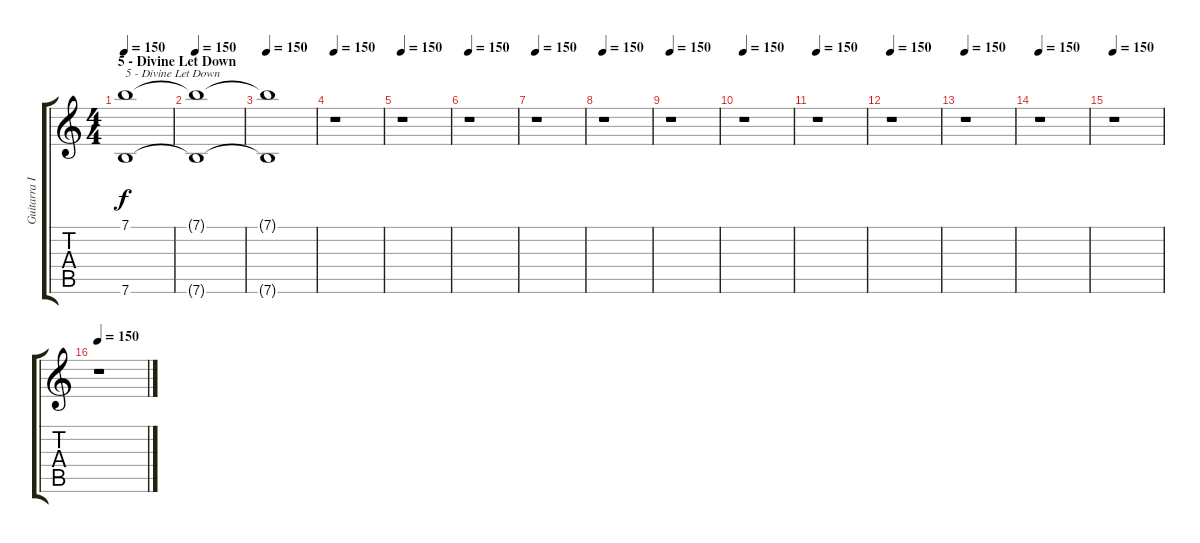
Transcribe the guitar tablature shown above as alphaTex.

\track ("Guitarra I" "Guitarra I") {instrument overdrivenguitar}
\staff {score tabs}
\tuning (E4 B3 G3 D3 A2 E2) {hide}
\ts (4 4)
\section ("" "5 - Divine Let Down")
\tempo 150
\clef g2
\ks c
(7.1{t} 7.6{t}).1{txt "5 - Divine Let Down" dy f} |
\tempo 150
(7.1{t} 7.6{t}).1 |
\tempo 150
(7.1{t} 7.6{t}).1 |
\tempo 150
r.1 |
\tempo 150
r.1 |
\tempo 150
r.1 |
\tempo 150
r.1 |
\tempo 150
r.1 |
\tempo 150
r.1 |
\tempo 150
r.1 |
\tempo 150
r.1 |
\tempo 150
r.1 |
\tempo 150
r.1 |
\tempo 150
r.1 |
\tempo 150
r.1 |
\tempo 150
r.1
